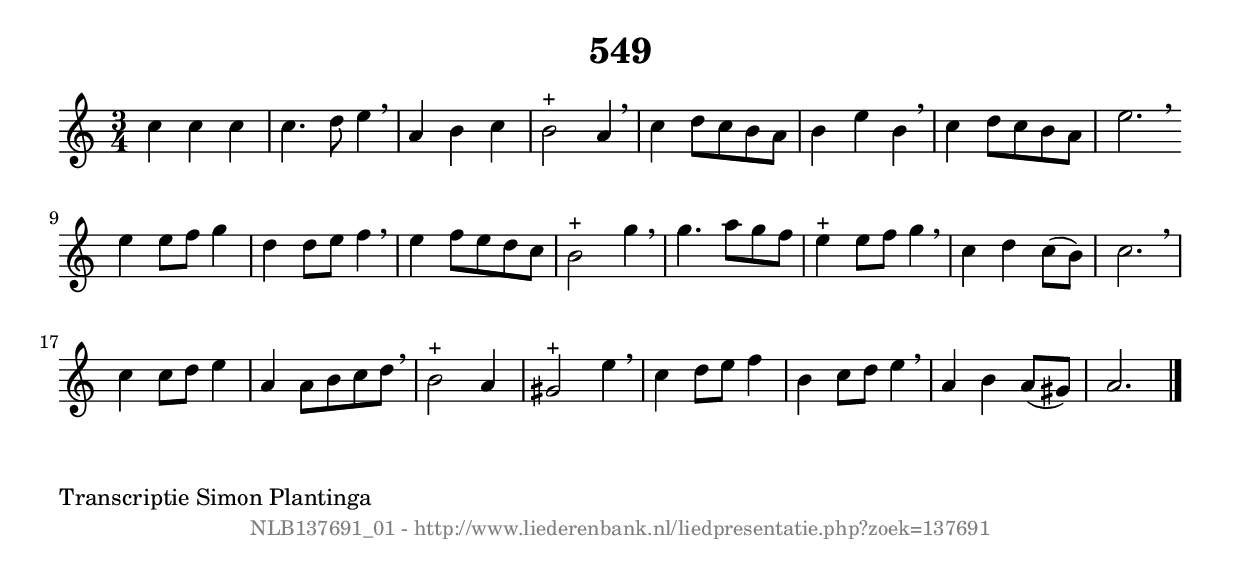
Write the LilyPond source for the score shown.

%
% produced by wce2krn 1.64 (7 June 2014)
%
\version"2.16"
#(append! paper-alist '(("long" . (cons (* 210 mm) (* 2000 mm)))))
#(set-default-paper-size "long")
sb = {\breathe}
mBreak = {\breathe }
bBreak = {\breathe }
x = {\once\override NoteHead #'style = #'cross }
gl=\glissando
itime={\override Staff.TimeSignature #'stencil = ##f }
ficta = {\once\set suggestAccidentals = ##t}
fine = {\once\override Score.RehearsalMark #'self-alignment-X = #1 \mark \markup {\italic{Fine}}}
dc = {\once\override Score.RehearsalMark #'self-alignment-X = #1 \mark \markup {\italic{D.C.}}}
dcf = {\once\override Score.RehearsalMark #'self-alignment-X = #1 \mark \markup {\italic{D.C. al Fine}}}
dcc = {\once\override Score.RehearsalMark #'self-alignment-X = #1 \mark \markup {\italic{D.C. al Coda}}}
ds = {\once\override Score.RehearsalMark #'self-alignment-X = #1 \mark \markup {\italic{D.S.}}}
dsf = {\once\override Score.RehearsalMark #'self-alignment-X = #1 \mark \markup {\italic{D.S. al Fine}}}
dsc = {\once\override Score.RehearsalMark #'self-alignment-X = #1 \mark \markup {\italic{D.S. al Coda}}}
pv = {\set Score.repeatCommands = #'((volta "1"))}
sv = {\set Score.repeatCommands = #'((volta "2"))}
tv = {\set Score.repeatCommands = #'((volta "3"))}
qv = {\set Score.repeatCommands = #'((volta "4"))}
xv = {\set Score.repeatCommands = #'((volta #f))}
\header{ tagline = ""
title = "549"
}
\score {{
\key a \minor
\relative g'
{
\set melismaBusyProperties = #'()
\time 3/4
\tempo 4=120
\override Score.MetronomeMark #'transparent = ##t
\override Score.RehearsalMark #'break-visibility = #(vector #t #t #f)
c4 c4 c4 | c4. d8 e4 \sb | a,4 b4 c4 | b2^"+" a4 \sb | c4 d8 c8 b8 a8 | b4 e4 b4 \sb | c4 d8 c8 b8 a8 | e'2. \bar ":|:" \bBreak
e4 e8 f8 g4 | d4 d8 e8 f4 \sb | e4 f8 e8 d8 c8 | b2^"+" g'4 \sb | g4. a8 g8 f8 | e4^"+" e8 f8 g4 \sb | c,4 d4 c8( b8) | c2. | \mBreak \bar "|"
c4 c8 d8 e4 | a,4 a8 b8 c8 d8 \sb | b2^"+" a4 | gis2^"+" e'4 \sb | c4 d8 e8 f4 | b,4 c8 d8 e4 \sb | a,4 b4 a8( gis8) | a2. \bar "|."
 }}
 \midi { }
 \layout {
            indent = 0.0\cm
}
}
\markup { \wordwrap-string #" 
Transcriptie Simon Plantinga
"}
\markup { \vspace #0 } \markup { \with-color #grey \fill-line { \center-column { \smaller "NLB137691_01 - http://www.liederenbank.nl/liedpresentatie.php?zoek=137691" } } }
